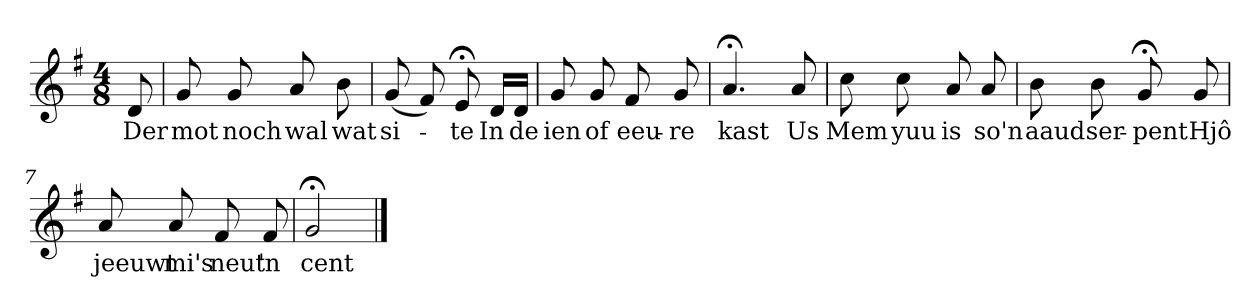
**kern	**text
*part1	*part1
*staff1	*staff1
*k[f#]	*
*G:	*
*M4/8	*
*MM120	*
=	=
8d	Der
=1	=1
8g	mot
8g	noch
8a	wal
8b	wat
=2	=2
(8g	si-
8f#)	.
8e;<	-te
16dLL	In
16dJJ	de
=3	=3
8g	ien
8g	of
8f#	eeu-
8g	-re
=4	=4
4.a;<	kast
8a	Us
=5	=5
8cc	Mem
8cc	yuu
8a	is
8a	so'n
=6	=6
8b	aaud
8b	ser-
8g;<	-pent
8g	Hjô
=7	=7
8a	jeeuwt
8a	mi's
8f#	neut
8f#	'n
=8	=8
2g;<	cent
==	==
*-	*-
